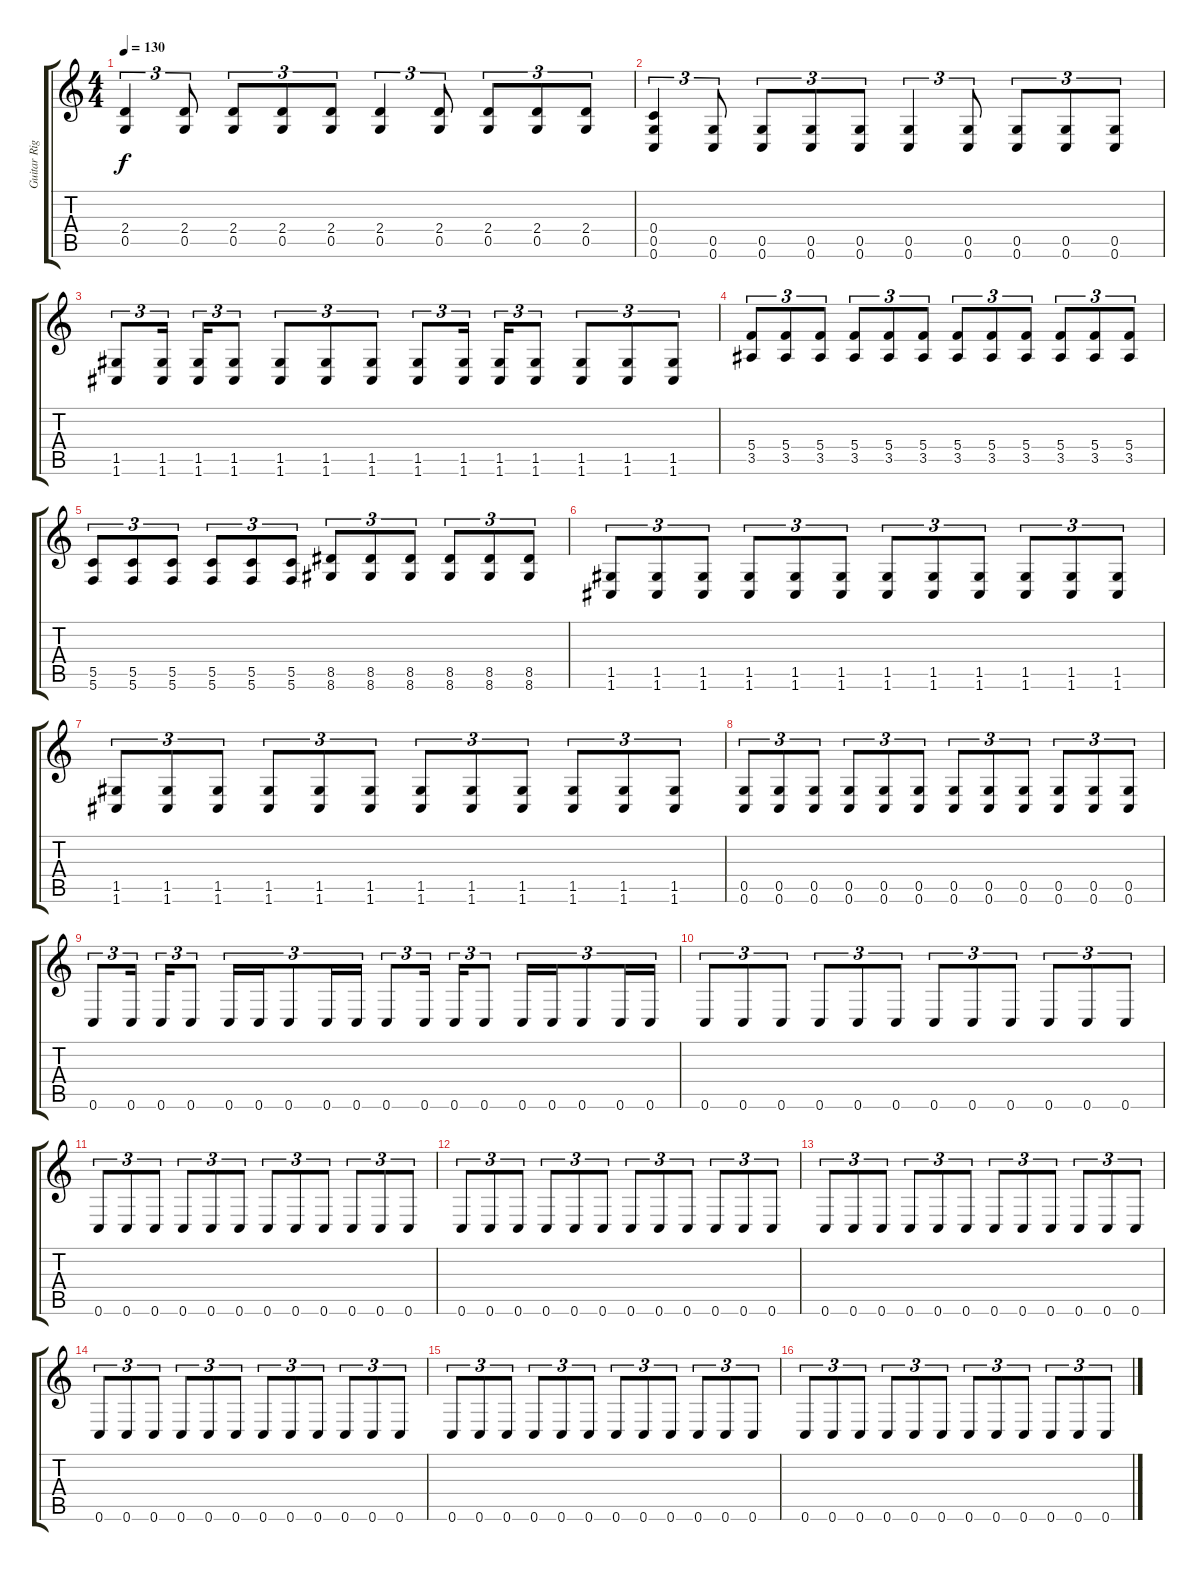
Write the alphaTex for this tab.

\track ("Guitar Right" "Guitar Rig") {instrument distortionguitar}
\staff {score tabs}
\tuning (D4 A3 F3 C3 G2 C2) {hide}
\ts (4 4)
\tempo 130
\clef g2
\ks c
(2.4 0.5).4{tu (3 2) dy f} (2.4 0.5).8{tu (3 2)} (2.4 0.5).8{tu (3 2)} (2.4 0.5).8{tu (3 2)} (2.4 0.5).8{tu (3 2)} (2.4 0.5).4{tu (3 2)} (2.4 0.5).8{tu (3 2)} (2.4 0.5).8{tu (3 2)} (2.4 0.5).8{tu (3 2)} (2.4 0.5).8{tu (3 2)} |
(0.4 0.5 0.6).4{tu (3 2)} (0.5 0.6).8{tu (3 2)} (0.5 0.6).8{tu (3 2)} (0.5 0.6).8{tu (3 2)} (0.5 0.6).8{tu (3 2)} (0.5 0.6).4{tu (3 2)} (0.5 0.6).8{tu (3 2)} (0.5 0.6).8{tu (3 2)} (0.5 0.6).8{tu (3 2)} (0.5 0.6).8{tu (3 2)} |
(1.5 1.6).8{tu (3 2)} (1.5 1.6).16{tu (3 2)} (1.5 1.6).16{tu (3 2)} (1.5 1.6).8{tu (3 2)} (1.5 1.6).8{tu (3 2)} (1.5 1.6).8{tu (3 2)} (1.5 1.6).8{tu (3 2)} (1.5 1.6).8{tu (3 2)} (1.5 1.6).16{tu (3 2)} (1.5 1.6).16{tu (3 2)} (1.5 1.6).8{tu (3 2)} (1.5 1.6).8{tu (3 2)} (1.5 1.6).8{tu (3 2)} (1.5 1.6).8{tu (3 2)} |
(5.4 3.5).8{tu (3 2)} (5.4 3.5).8{tu (3 2)} (5.4 3.5).8{tu (3 2)} (5.4 3.5).8{tu (3 2)} (5.4 3.5).8{tu (3 2)} (5.4 3.5).8{tu (3 2)} (5.4 3.5).8{tu (3 2)} (5.4 3.5).8{tu (3 2)} (5.4 3.5).8{tu (3 2)} (5.4 3.5).8{tu (3 2)} (5.4 3.5).8{tu (3 2)} (5.4 3.5).8{tu (3 2)} |
(5.5 5.6).8{tu (3 2)} (5.5 5.6).8{tu (3 2)} (5.5 5.6).8{tu (3 2)} (5.5 5.6).8{tu (3 2)} (5.5 5.6).8{tu (3 2)} (5.5 5.6).8{tu (3 2)} (8.5 8.6).8{tu (3 2)} (8.5 8.6).8{tu (3 2)} (8.5 8.6).8{tu (3 2)} (8.5 8.6).8{tu (3 2)} (8.5 8.6).8{tu (3 2)} (8.5 8.6).8{tu (3 2)} |
(1.5 1.6).8{tu (3 2)} (1.5 1.6).8{tu (3 2)} (1.5 1.6).8{tu (3 2)} (1.5 1.6).8{tu (3 2)} (1.5 1.6).8{tu (3 2)} (1.5 1.6).8{tu (3 2)} (1.5 1.6).8{tu (3 2)} (1.5 1.6).8{tu (3 2)} (1.5 1.6).8{tu (3 2)} (1.5 1.6).8{tu (3 2)} (1.5 1.6).8{tu (3 2)} (1.5 1.6).8{tu (3 2)} |
(1.5 1.6).8{tu (3 2)} (1.5 1.6).8{tu (3 2)} (1.5 1.6).8{tu (3 2)} (1.5 1.6).8{tu (3 2)} (1.5 1.6).8{tu (3 2)} (1.5 1.6).8{tu (3 2)} (1.5 1.6).8{tu (3 2)} (1.5 1.6).8{tu (3 2)} (1.5 1.6).8{tu (3 2)} (1.5 1.6).8{tu (3 2)} (1.5 1.6).8{tu (3 2)} (1.5 1.6).8{tu (3 2)} |
(0.5 0.6).8{tu (3 2)} (0.5 0.6).8{tu (3 2)} (0.5 0.6).8{tu (3 2)} (0.5 0.6).8{tu (3 2)} (0.5 0.6).8{tu (3 2)} (0.5 0.6).8{tu (3 2)} (0.5 0.6).8{tu (3 2)} (0.5 0.6).8{tu (3 2)} (0.5 0.6).8{tu (3 2)} (0.5 0.6).8{tu (3 2)} (0.5 0.6).8{tu (3 2)} (0.5 0.6).8{tu (3 2)} |
0.6.8{tu (3 2)} 0.6.16{tu (3 2)} 0.6.16{tu (3 2)} 0.6.8{tu (3 2)} 0.6.16{tu (3 2)} 0.6.16{tu (3 2)} 0.6.8{tu (3 2)} 0.6.16{tu (3 2)} 0.6.16{tu (3 2)} 0.6.8{tu (3 2)} 0.6.16{tu (3 2)} 0.6.16{tu (3 2)} 0.6.8{tu (3 2)} 0.6.16{tu (3 2)} 0.6.16{tu (3 2)} 0.6.8{tu (3 2)} 0.6.16{tu (3 2)} 0.6.16{tu (3 2)} |
0.6.8{tu (3 2)} 0.6.8{tu (3 2)} 0.6.8{tu (3 2)} 0.6.8{tu (3 2)} 0.6.8{tu (3 2)} 0.6.8{tu (3 2)} 0.6.8{tu (3 2)} 0.6.8{tu (3 2)} 0.6.8{tu (3 2)} 0.6.8{tu (3 2)} 0.6.8{tu (3 2)} 0.6.8{tu (3 2)} |
0.6.8{tu (3 2)} 0.6.8{tu (3 2)} 0.6.8{tu (3 2)} 0.6.8{tu (3 2)} 0.6.8{tu (3 2)} 0.6.8{tu (3 2)} 0.6.8{tu (3 2)} 0.6.8{tu (3 2)} 0.6.8{tu (3 2)} 0.6.8{tu (3 2)} 0.6.8{tu (3 2)} 0.6.8{tu (3 2)} |
0.6.8{tu (3 2)} 0.6.8{tu (3 2)} 0.6.8{tu (3 2)} 0.6.8{tu (3 2)} 0.6.8{tu (3 2)} 0.6.8{tu (3 2)} 0.6.8{tu (3 2)} 0.6.8{tu (3 2)} 0.6.8{tu (3 2)} 0.6.8{tu (3 2)} 0.6.8{tu (3 2)} 0.6.8{tu (3 2)} |
0.6.8{tu (3 2)} 0.6.8{tu (3 2)} 0.6.8{tu (3 2)} 0.6.8{tu (3 2)} 0.6.8{tu (3 2)} 0.6.8{tu (3 2)} 0.6.8{tu (3 2)} 0.6.8{tu (3 2)} 0.6.8{tu (3 2)} 0.6.8{tu (3 2)} 0.6.8{tu (3 2)} 0.6.8{tu (3 2)} |
0.6.8{tu (3 2)} 0.6.8{tu (3 2)} 0.6.8{tu (3 2)} 0.6.8{tu (3 2)} 0.6.8{tu (3 2)} 0.6.8{tu (3 2)} 0.6.8{tu (3 2)} 0.6.8{tu (3 2)} 0.6.8{tu (3 2)} 0.6.8{tu (3 2)} 0.6.8{tu (3 2)} 0.6.8{tu (3 2)} |
0.6.8{tu (3 2)} 0.6.8{tu (3 2)} 0.6.8{tu (3 2)} 0.6.8{tu (3 2)} 0.6.8{tu (3 2)} 0.6.8{tu (3 2)} 0.6.8{tu (3 2)} 0.6.8{tu (3 2)} 0.6.8{tu (3 2)} 0.6.8{tu (3 2)} 0.6.8{tu (3 2)} 0.6.8{tu (3 2)} |
0.6.8{tu (3 2)} 0.6.8{tu (3 2)} 0.6.8{tu (3 2)} 0.6.8{tu (3 2)} 0.6.8{tu (3 2)} 0.6.8{tu (3 2)} 0.6.8{tu (3 2)} 0.6.8{tu (3 2)} 0.6.8{tu (3 2)} 0.6.8{tu (3 2)} 0.6.8{tu (3 2)} 0.6.8{tu (3 2)}
